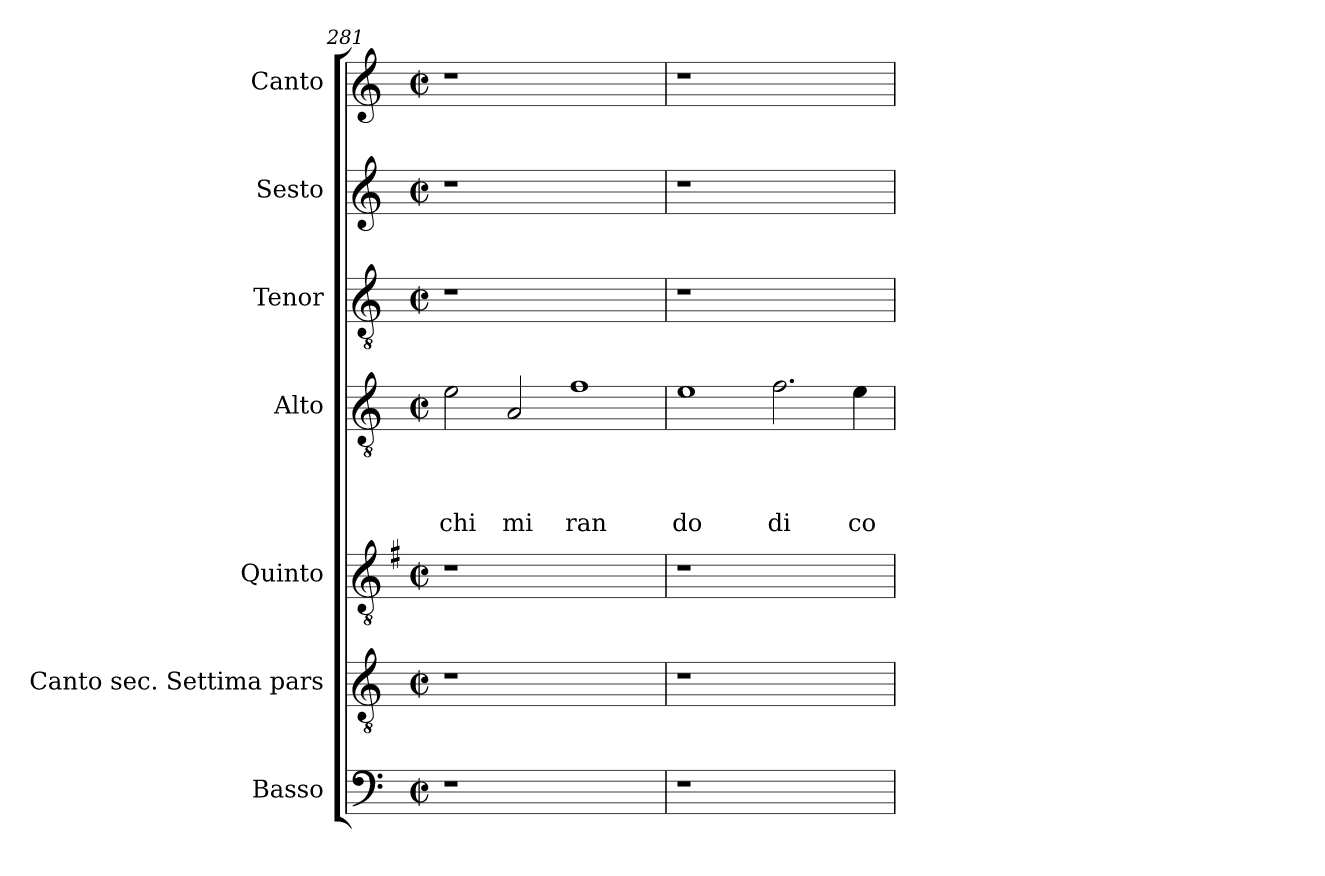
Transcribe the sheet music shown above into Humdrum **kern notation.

**kern	**kern	**kern	**kern	**text	**text	**text	**text	**kern	**kern	**kern
*part7	*part6	*part5	*part4	*part4	*part4	*part4	*part4	*part3	*part2	*part1
*staff7	*staff6	*staff5	*staff4	*staff4	*staff4	*staff4	*staff4	*staff3	*staff2	*staff1
*I"Basso	*I"Canto sec. Settima pars	*I"Quinto	*I"Alto	*	*	*	*	*I"Tenor	*I"Sesto	*I"Canto
*	*	*I'Quinto	*I'Alto	*	*	*	*	*I'Tenor	*I'Sesto	*I'Canto
*clefF4	*clefGv2	*clefGv2	*clefGv2	*	*	*	*	*clefGv2	*clefG2	*clefG2
*k[]	*k[]	*k[f#]	*k[]	*	*	*	*	*k[]	*k[]	*k[]
*C:	*C:	*G:	*C:	*	*	*	*	*C:	*C:	*C:
*M2/2	*M2/2	*M2/2	*M2/2	*	*	*	*	*M2/2	*M2/2	*M2/2
*met(c|)	*met(c|)	*met(c|)	*met(c|)	*	*	*	*	*met(c|)	*met(c|)	*met(c|)
=281	=281	=281	=281	=281	=281	=281	=281	=281	=281	=281
!	!	!	!	!	!	!	!LO:LY:b	!	!	!
1r	1r	1r	2e\	.	.	.	chi	1r	1r	1r
!	!	!	!	!	!	!	!LO:LY:b	!	!	!
.	.	.	2A/	.	.	.	mi	.	.	.
!	!	!	!	!	!	!	!LO:LY:b	!	!	!
1ryy	1ryy	1ryy	1f	.	.	.	ran	1ryy	1ryy	1ryy
=282	=282	=282	=282	=282	=282	=282	=282	=282	=282	=282
!	!	!	!	!	!	!	!LO:LY:b	!	!	!
1r	1r	1r	1e	.	.	.	do	1r	1r	1r
!	!	!	!	!	!	!	!LO:LY:b	!	!	!
1ryy	1ryy	1ryy	2.f\	.	.	.	di	1ryy	1ryy	1ryy
!	!	!	!	!	!	!	!LO:LY:b	!	!	!
.	.	.	4e\	.	.	.	co	.	.	.
=	=	=	=	=	=	=	=	=	=	=
*-	*-	*-	*-	*-	*-	*-	*-	*-	*-	*-
